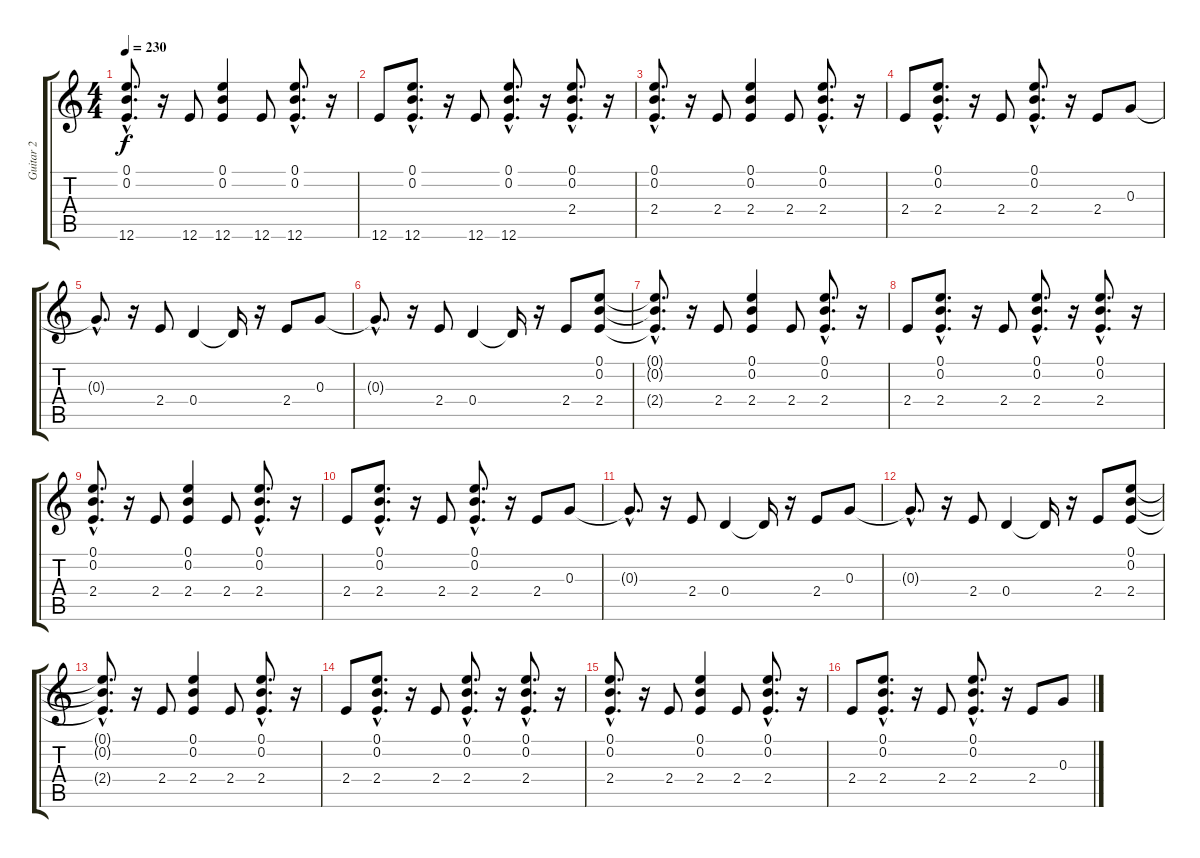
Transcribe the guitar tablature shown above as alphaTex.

\track ("Guitar 2" "Guitar 2") {instrument distortionguitar}
\staff {score tabs}
\tuning (E4 B3 G3 D3 A2 E2) {hide}
\ts (4 4)
\tempo 230
\clef g2
\ks c
(0.1{hac} 0.2{hac} 12.6{hac}).8{d dy f} r.16 12.6.8 (0.1 0.2 12.6).4 12.6.8 (0.1{hac} 0.2{hac} 12.6{hac}).8{d} r.16 |
12.6.8 (0.1{hac} 0.2{hac} 12.6{hac}).8{d} r.16 12.6.8 (0.1{hac} 0.2{hac} 12.6{hac}).8{d} r.16 (0.1{hac} 0.2{hac} 2.4{hac}).8{d} r.16 |
(0.1{hac} 0.2{hac} 2.4{hac}).8{d} r.16 2.4.8 (0.1 0.2 2.4).4 2.4.8 (0.1{hac} 0.2{hac} 2.4{hac}).8{d} r.16 |
2.4.8 (0.1{hac} 0.2{hac} 2.4{hac}).8{d} r.16 2.4.8 (0.1{hac} 0.2{hac} 2.4{hac}).8{d} r.16 2.4.8 0.3.8 |
0.3{hac t}.8{d} r.16 2.4.8 0.4.4 0.4{t}.16 r.16 2.4.8 0.3.8 |
0.3{hac t}.8{d} r.16 2.4.8 0.4.4 0.4{t}.16 r.16 2.4.8 (0.1 0.2 2.4).8 |
(0.1{hac t} 0.2{hac t} 2.4{hac t}).8{d} r.16 2.4.8 (0.1 0.2 2.4).4 2.4.8 (0.1{hac} 0.2{hac} 2.4{hac}).8{d} r.16 |
2.4.8 (0.1{hac} 0.2{hac} 2.4{hac}).8{d} r.16 2.4.8 (0.1{hac} 0.2{hac} 2.4{hac}).8{d} r.16 (0.1{hac} 0.2{hac} 2.4{hac}).8{d} r.16 |
(0.1{hac} 0.2{hac} 2.4{hac}).8{d} r.16 2.4.8 (0.1 0.2 2.4).4 2.4.8 (0.1{hac} 0.2{hac} 2.4{hac}).8{d} r.16 |
2.4.8 (0.1{hac} 0.2{hac} 2.4{hac}).8{d} r.16 2.4.8 (0.1{hac} 0.2{hac} 2.4{hac}).8{d} r.16 2.4.8 0.3.8 |
0.3{hac t}.8{d} r.16 2.4.8 0.4.4 0.4{t}.16 r.16 2.4.8 0.3.8 |
0.3{hac t}.8{d} r.16 2.4.8 0.4.4 0.4{t}.16 r.16 2.4.8 (0.1 0.2 2.4).8 |
(0.1{hac t} 0.2{hac t} 2.4{hac t}).8{d} r.16 2.4.8 (0.1 0.2 2.4).4 2.4.8 (0.1{hac} 0.2{hac} 2.4{hac}).8{d} r.16 |
2.4.8 (0.1{hac} 0.2{hac} 2.4{hac}).8{d} r.16 2.4.8 (0.1{hac} 0.2{hac} 2.4{hac}).8{d} r.16 (0.1{hac} 0.2{hac} 2.4{hac}).8{d} r.16 |
(0.1{hac} 0.2{hac} 2.4{hac}).8{d} r.16 2.4.8 (0.1 0.2 2.4).4 2.4.8 (0.1{hac} 0.2{hac} 2.4{hac}).8{d} r.16 |
2.4.8 (0.1{hac} 0.2{hac} 2.4{hac}).8{d} r.16 2.4.8 (0.1{hac} 0.2{hac} 2.4{hac}).8{d} r.16 2.4.8 0.3.8
